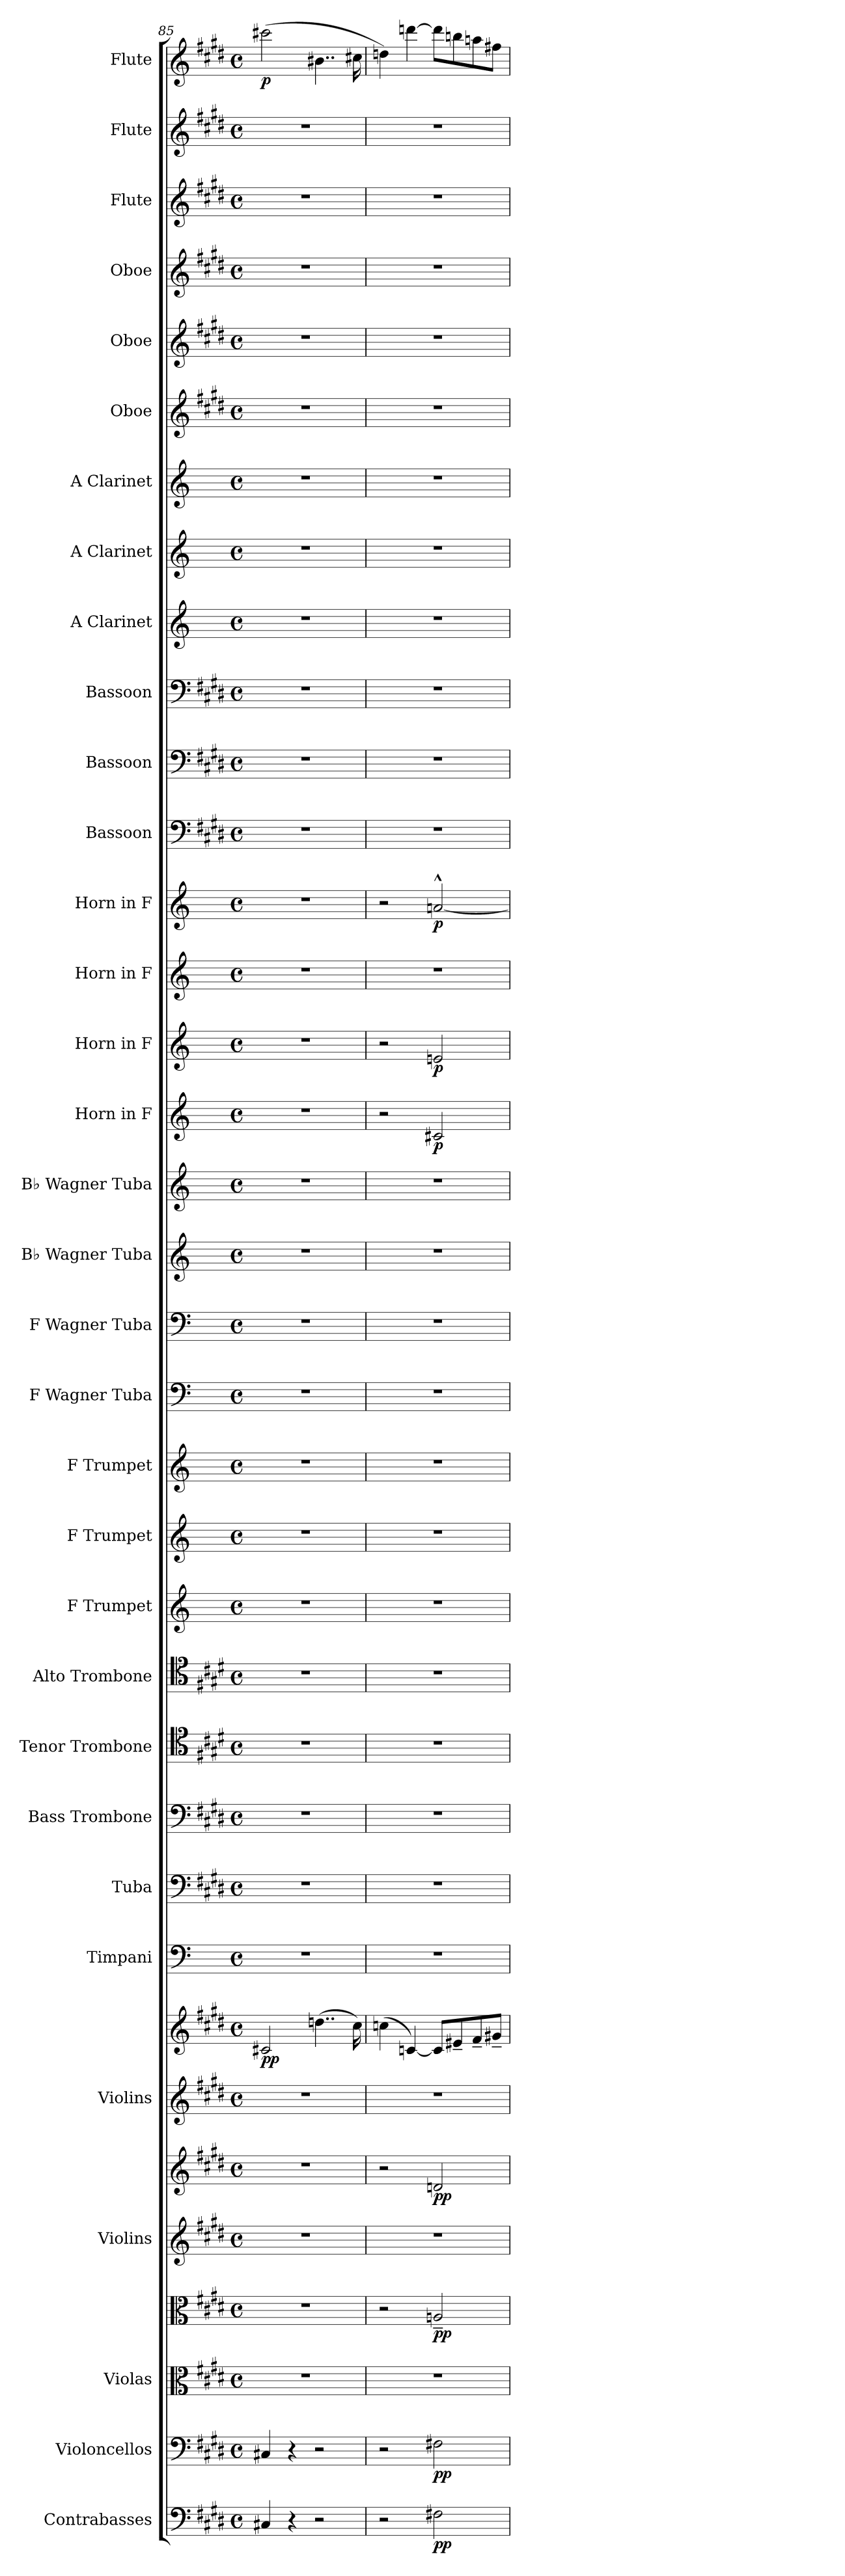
**kern	**dynam	**kern	**dynam	**kern	**kern	**dynam	**kern	**kern	**dynam	**kern	**kern	**dynam	**kern	**kern	**kern	**kern	**kern	**kern	**kern	**kern	**kern	**kern	**kern	**kern	**kern	**dynam	**kern	**dynam	**kern	**kern	**dynam	**kern	**kern	**kern	**kern	**kern	**kern	**kern	**kern	**kern	**kern	**kern	**kern	**dynam
*part33	*part33	*part32	*part32	*part31	*part31	*part31	*part30	*part30	*part30	*part29	*part29	*part29	*part28	*part27	*part26	*part25	*part24	*part23	*part22	*part21	*part20	*part19	*part18	*part17	*part16	*part16	*part15	*part15	*part14	*part13	*part13	*part12	*part11	*part10	*part9	*part8	*part7	*part6	*part5	*part4	*part3	*part2	*part1	*part1
*staff36	*staff36	*staff35	*staff35	*staff34	*staff33	*staff33/34	*staff32	*staff31	*staff31/32	*staff30	*staff29	*staff29/30	*staff28	*staff27	*staff26	*staff25	*staff24	*staff23	*staff22	*staff21	*staff20	*staff19	*staff18	*staff17	*staff16	*staff16	*staff15	*staff15	*staff14	*staff13	*staff13	*staff12	*staff11	*staff10	*staff9	*staff8	*staff7	*staff6	*staff5	*staff4	*staff3	*staff2	*staff1	*staff1
*I"Contrabasses	*	*I"Violoncellos	*	*I"Violas	*	*	*I"Violins	*	*	*I"Violins	*	*	*I"Timpani	*I"Tuba	*I"Bass Trombone	*I"Tenor Trombone	*I"Alto Trombone	*I"F Trumpet	*I"F Trumpet	*I"F Trumpet	*I"F Wagner Tuba	*I"F Wagner Tuba	*I"B♭ Wagner Tuba	*I"B♭ Wagner Tuba	*I"Horn in F	*	*I"Horn in F	*	*I"Horn in F	*I"Horn in F	*	*I"Bassoon	*I"Bassoon	*I"Bassoon	*I"A Clarinet	*I"A Clarinet	*I"A Clarinet	*I"Oboe	*I"Oboe	*I"Oboe	*I"Flute	*I"Flute	*I"Flute	*
*I'Cbs.	*	*I'Vcs.	*	*I'Vlas.	*	*	*I'Vlns.	*	*	*I'Vlns.	*	*	*I'Timp.	*I'Tba.	*I'B. Tbn.	*I'T. Tbn.	*I'A. Tbn.	*I'F Tpt.	*I'F Tpt.	*I'F Tpt.	*I'F Wag. Tu.	*I'F Wag. Tu.	*I'B♭ Wag. Tu.	*I'B♭ Wag. Tu.	*	*	*	*	*	*	*	*I'Bsn.	*I'Bsn.	*I'Bsn.	*I'A Cl.	*I'A Cl.	*I'A Cl.	*I'Ob.	*I'Ob.	*I'Ob.	*I'Fl.	*I'Fl.	*I'Fl.	*
*clefF4	*	*clefF4	*	*clefC3	*clefC3	*	*clefG2	*clefG2	*	*clefG2	*clefG2	*	*clefF4	*clefF4	*clefF4	*clefC4	*clefC4	*clefG2	*clefG2	*clefG2	*clefF4	*clefF4	*clefG2	*clefG2	*clefG2	*	*clefG2	*	*clefG2	*clefG2	*	*clefF4	*clefF4	*clefF4	*clefG2	*clefG2	*clefG2	*clefG2	*clefG2	*clefG2	*clefG2	*clefG2	*clefG2	*
*ITrd7c12	*	*	*	*	*	*	*	*	*	*	*	*	*	*	*	*	*	*ITrd-3c-5	*ITrd-3c-5	*ITrd-3c-5	*ITrd4c7	*ITrd4c7	*ITrd1c2	*ITrd1c2	*ITrd4c7	*	*ITrd4c7	*	*ITrd4c7	*ITrd4c7	*	*	*	*	*ITrd1c2	*ITrd1c2	*ITrd1c2	*	*	*	*	*	*	*
*k[f#c#g#d#]	*	*k[f#c#g#d#]	*	*k[f#c#g#d#]	*k[f#c#g#d#]	*	*k[f#c#g#d#]	*k[f#c#g#d#]	*	*k[f#c#g#d#]	*k[f#c#g#d#]	*	*k[]	*k[f#c#g#d#]	*k[f#c#g#d#]	*k[f#c#g#d#]	*k[f#c#g#d#]	*k[b-]	*k[b-]	*k[b-]	*k[b-]	*k[b-]	*k[b-e-]	*k[b-e-]	*k[b-]	*	*k[b-]	*	*k[b-]	*k[b-]	*	*k[f#c#g#d#]	*k[f#c#g#d#]	*k[f#c#g#d#]	*k[b-e-]	*k[b-e-]	*k[b-e-]	*k[f#c#g#d#]	*k[f#c#g#d#]	*k[f#c#g#d#]	*k[f#c#g#d#]	*k[f#c#g#d#]	*k[f#c#g#d#]	*
*M4/4	*	*M4/4	*	*M4/4	*M4/4	*	*M4/4	*M4/4	*	*M4/4	*M4/4	*	*M4/4	*M4/4	*M4/4	*M4/4	*M4/4	*M4/4	*M4/4	*M4/4	*M4/4	*M4/4	*M4/4	*M4/4	*M4/4	*	*M4/4	*	*M4/4	*M4/4	*	*M4/4	*M4/4	*M4/4	*M4/4	*M4/4	*M4/4	*M4/4	*M4/4	*M4/4	*M4/4	*M4/4	*M4/4	*
*met(c)	*	*met(c)	*	*met(c)	*met(c)	*	*met(c)	*met(c)	*	*met(c)	*met(c)	*	*met(c)	*met(c)	*met(c)	*met(c)	*met(c)	*met(c)	*met(c)	*met(c)	*met(c)	*met(c)	*met(c)	*met(c)	*met(c)	*	*met(c)	*	*met(c)	*met(c)	*	*met(c)	*met(c)	*met(c)	*met(c)	*met(c)	*met(c)	*met(c)	*met(c)	*met(c)	*met(c)	*met(c)	*met(c)	*
=85	=85	=85	=85	=85	=85	=85	=85	=85	=85	=85	=85	=85	=85	=85	=85	=85	=85	=85	=85	=85	=85	=85	=85	=85	=85	=85	=85	=85	=85	=85	=85	=85	=85	=85	=85	=85	=85	=85	=85	=85	=85	=85	=85	=85
!	!	!	!	!	!	!	!	!	!	!	!	!LO:DY:b	!	!	!	!	!	!	!	!	!	!	!	!	!	!	!	!	!	!	!	!	!	!	!	!	!	!	!	!	!	!	!	!LO:DY:b
4CC#X/	.	4C#X/	.	1r	1r	.	1r	1r	.	1r	2c#X/	pp	1r	1r	1r	1r	1r	1r	1r	1r	1r	1r	1r	1r	1r	.	1r	.	1r	1r	.	1r	1r	1r	1r	1r	1r	1r	1r	1r	1r	1r	(>2ccc#X\	p
4r	.	4r	.	.	.	.	.	.	.	.	.	.	.	.	.	.	.	.	.	.	.	.	.	.	.	.	.	.	.	.	.	.	.	.	.	.	.	.	.	.	.	.	.	.
2r	.	2r	.	.	.	.	.	.	.	.	(>4..ddn\	.	.	.	.	.	.	.	.	.	.	.	.	.	.	.	.	.	.	.	.	.	.	.	.	.	.	.	.	.	.	.	4..b#X\	.
.	.	.	.	.	.	.	.	.	.	.	16cc#\)	.	.	.	.	.	.	.	.	.	.	.	.	.	.	.	.	.	.	.	.	.	.	.	.	.	.	.	.	.	.	.	16cc#X\	.
=86	=86	=86	=86	=86	=86	=86	=86	=86	=86	=86	=86	=86	=86	=86	=86	=86	=86	=86	=86	=86	=86	=86	=86	=86	=86	=86	=86	=86	=86	=86	=86	=86	=86	=86	=86	=86	=86	=86	=86	=86	=86	=86	=86	=86
2r	.	2r	.	1r	2r	.	1r	2r	.	1r	(>4ccn\	.	1r	1r	1r	1r	1r	1r	1r	1r	1r	1r	1r	1r	2r	.	2r	.	1r	2r	.	1r	1r	1r	1r	1r	1r	1r	1r	1r	1r	1r	4ddn\)	.
.	.	.	.	.	.	.	.	.	.	.	[4cn/)	.	.	.	.	.	.	.	.	.	.	.	.	.	.	.	.	.	.	.	.	.	.	.	.	.	.	.	.	.	.	.	[4dddn\	.
!	!LO:DY:b	!	!LO:DY:b	!	!	!LO:DY:b	!	!	!LO:DY:b	!	!	!	!	!	!	!	!	!	!	!	!	!	!	!	!	!LO:DY:b	!	!LO:DY:b	!	!	!LO:DY:b	!	!	!	!	!	!	!	!	!	!	!	!	!
2FF#X\	pp	2F#X\	pp	.	2An~/	pp	.	2dn/	pp	.	8c/L]	.	.	.	.	.	.	.	.	.	.	.	.	.	2F#X/	p	2An/	p	.	[2dn^^/	p	.	.	.	.	.	.	.	.	.	.	.	8ddd\L]	.
.	.	.	.	.	.	.	.	.	.	.	8e#X~/	.	.	.	.	.	.	.	.	.	.	.	.	.	.	.	.	.	.	.	.	.	.	.	.	.	.	.	.	.	.	.	8bbn\	.
.	.	.	.	.	.	.	.	.	.	.	8f#~/	.	.	.	.	.	.	.	.	.	.	.	.	.	.	.	.	.	.	.	.	.	.	.	.	.	.	.	.	.	.	.	8aan\	.
.	.	.	.	.	.	.	.	.	.	.	8g#X~/J	.	.	.	.	.	.	.	.	.	.	.	.	.	.	.	.	.	.	.	.	.	.	.	.	.	.	.	.	.	.	.	8ff#X\J	.
=	=	=	=	=	=	=	=	=	=	=	=	=	=	=	=	=	=	=	=	=	=	=	=	=	=	=	=	=	=	=	=	=	=	=	=	=	=	=	=	=	=	=	=	=
*-	*-	*-	*-	*-	*-	*-	*-	*-	*-	*-	*-	*-	*-	*-	*-	*-	*-	*-	*-	*-	*-	*-	*-	*-	*-	*-	*-	*-	*-	*-	*-	*-	*-	*-	*-	*-	*-	*-	*-	*-	*-	*-	*-	*-
